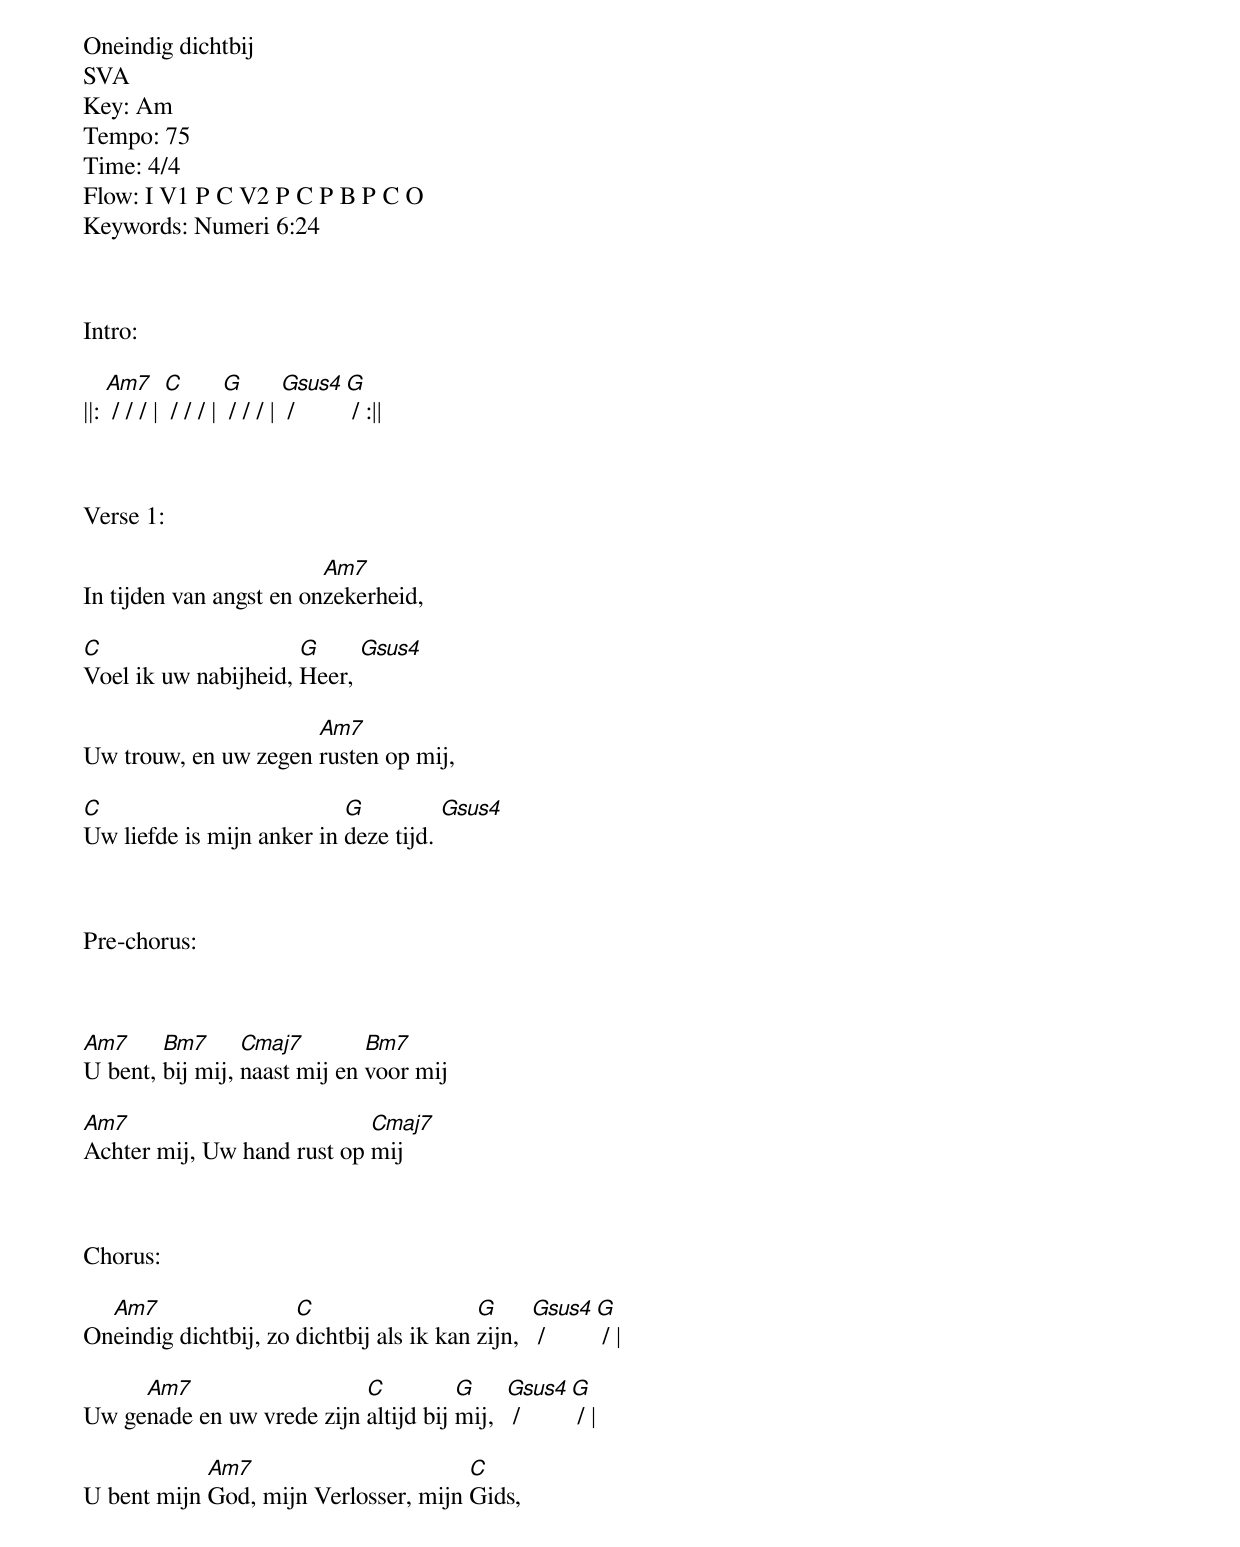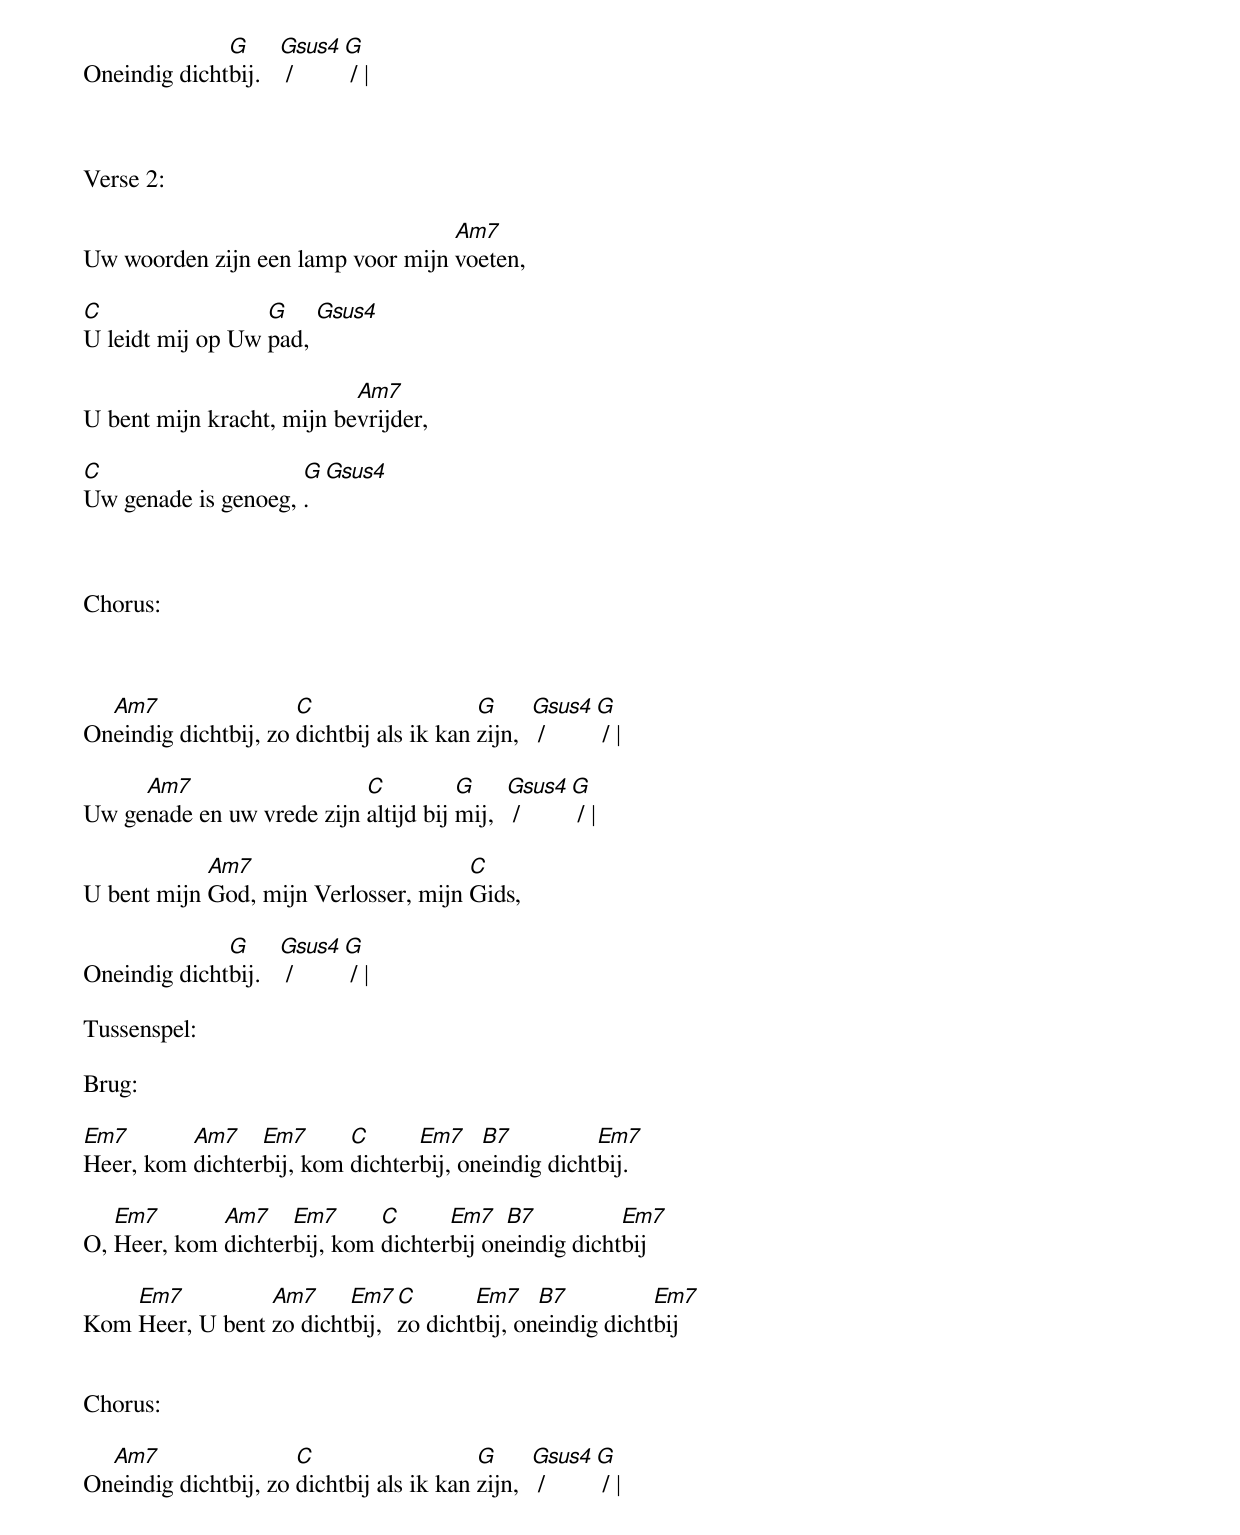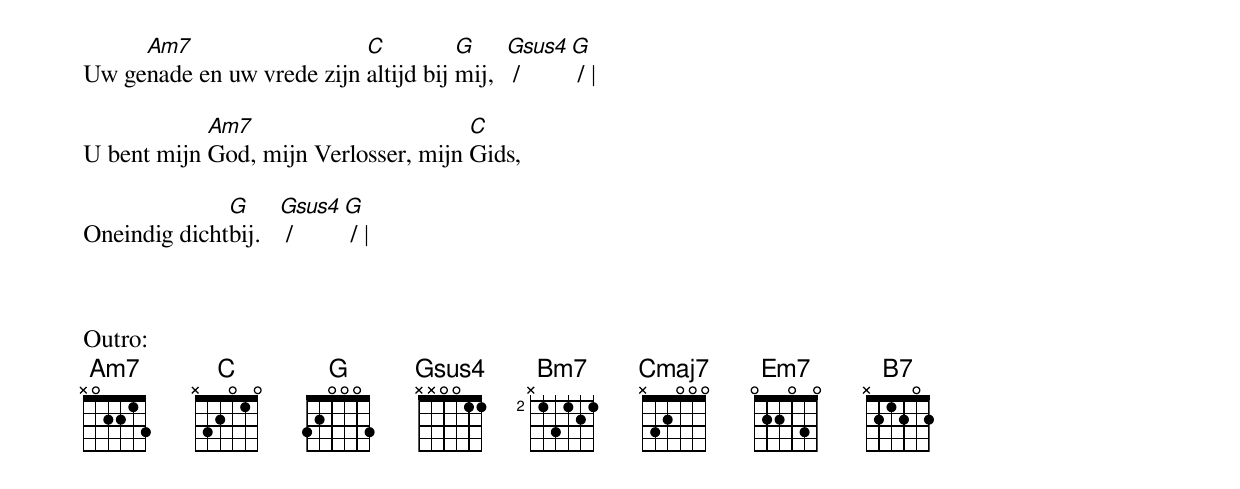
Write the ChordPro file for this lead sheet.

Oneindig dichtbij
SVA
Key: Am
Tempo: 75
Time: 4/4
Flow: I V1 P C V2 P C P B P C O
Keywords: Numeri 6:24



Intro:

||: [Am7] / / / | [C] / / / | [G] / / / | [Gsus4] / [G] / :||



Verse 1:

In tijden van angst en on[Am7]zekerheid,

[C]Voel ik uw nabijheid, [G]Heer, [Gsus4]

Uw trouw, en uw zegen [Am7]rusten op mij,

[C]Uw liefde is mijn anker in [G]deze tijd. [Gsus4]



Pre-chorus:



[Am7]U bent, [Bm7]bij mij, [Cmaj7]naast mij en [Bm7]voor mij

[Am7]Achter mij, Uw hand rust op [Cmaj7]mij



Chorus:

On[Am7]eindig dichtbij, zo [C]dichtbij als ik kan [G]zijn,  [Gsus4] / [G] / |

Uw ge[Am7]nade en uw vrede zijn [C]altijd bij [G]mij,  [Gsus4] / [G] / |

U bent mijn [Am7]God, mijn Verlosser, mijn [C]Gids,

Oneindig dicht[G]bij.   [Gsus4] / [G] / |



Verse 2:

Uw woorden zijn een lamp voor mijn [Am7]voeten,

[C]U leidt mij op Uw [G]pad, [Gsus4]

U bent mijn kracht, mijn be[Am7]vrijder,

[C]Uw genade is genoeg, [G]. [Gsus4]



Chorus:



On[Am7]eindig dichtbij, zo [C]dichtbij als ik kan [G]zijn,  [Gsus4] / [G] / |

Uw ge[Am7]nade en uw vrede zijn [C]altijd bij [G]mij,  [Gsus4] / [G] / |

U bent mijn [Am7]God, mijn Verlosser, mijn [C]Gids,

Oneindig dicht[G]bij.   [Gsus4] / [G] / |

Tussenspel:

Brug:

[Em7]Heer, kom [Am7]dichter[Em7]bij, kom [C]dichter[Em7]bij, on[B7]eindig dicht[Em7]bij.

O, [Em7]Heer, kom [Am7]dichter[Em7]bij, kom [C]dichter[Em7]bij on[B7]eindig dicht[Em7]bij

Kom [Em7]Heer, U bent [Am7]zo dicht[Em7]bij, [C]zo dicht[Em7]bij, on[B7]eindig dicht[Em7]bij


Chorus:

On[Am7]eindig dichtbij, zo [C]dichtbij als ik kan [G]zijn,  [Gsus4] / [G] / |

Uw ge[Am7]nade en uw vrede zijn [C]altijd bij [G]mij,  [Gsus4] / [G] / |

U bent mijn [Am7]God, mijn Verlosser, mijn [C]Gids,

Oneindig dicht[G]bij.   [Gsus4] / [G] / |



Outro:
